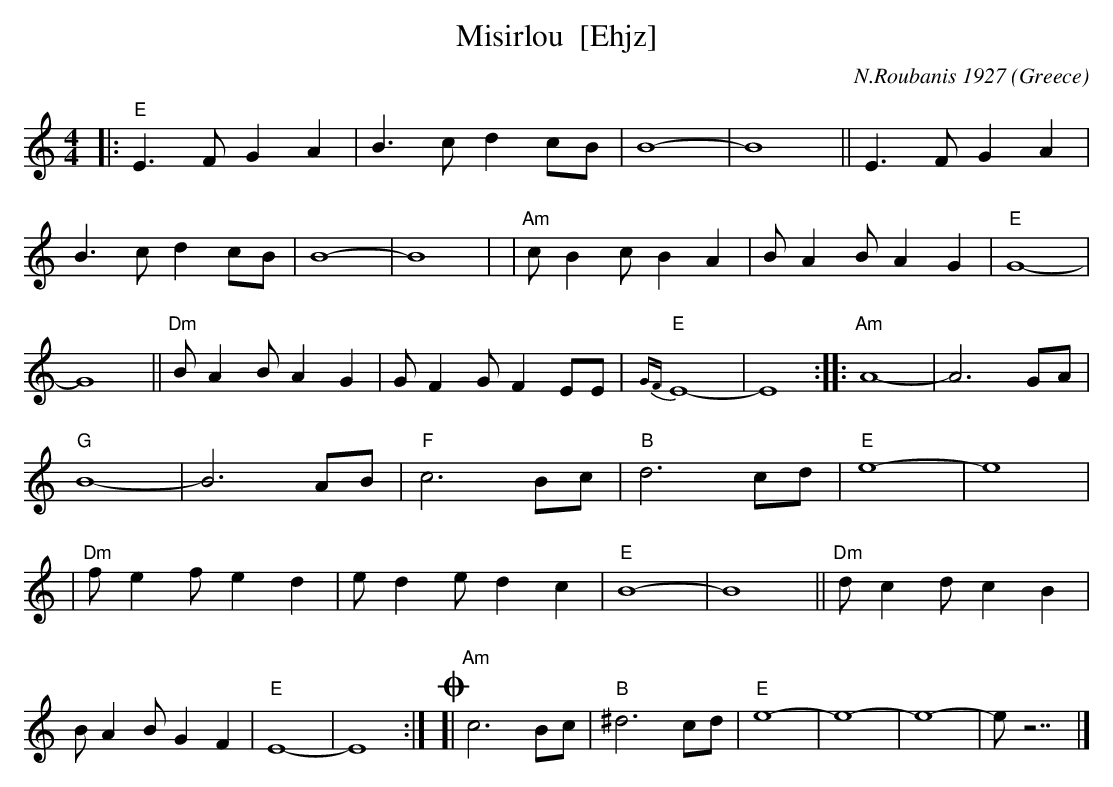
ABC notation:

X:1
T: Misirlou  [Ehjz]
C: N.Roubanis 1927
O: Greece
M: 4/4
L: 1/8
K: ^G^d
|: "E"E3 F G2 A2 | B3c d2cB | B8- | B8 \
|| E3F G2A2 | B3c d2cB | B8- | B8 |
| "Am"cB2c B2A2 | BA2B A2G2 | "E"G8- | G8 \
|| "Dm"BA2B A2G2 | GF2G F2EE | "E"{GF}E8- | E8 :|
|: "Am"A8- | A6 GA | "G"B8- | B6 AB | "F"c6 Bc | "B"d6 cd | "E"e8- | e8 | [K:=d][K:^G]
| "Dm"f e2 f e2 d2 | e d2 e d2 c2 | "E"B8- | B8 \
|| "Dm"d c2 d c2 B2 | B A2 B G2 F2 | "E"E8- | E8 :|
!coda![| "Am"c6 Bc | "B"^d6 cd | "E"e8- | e8- | e8- | e z7 |]
